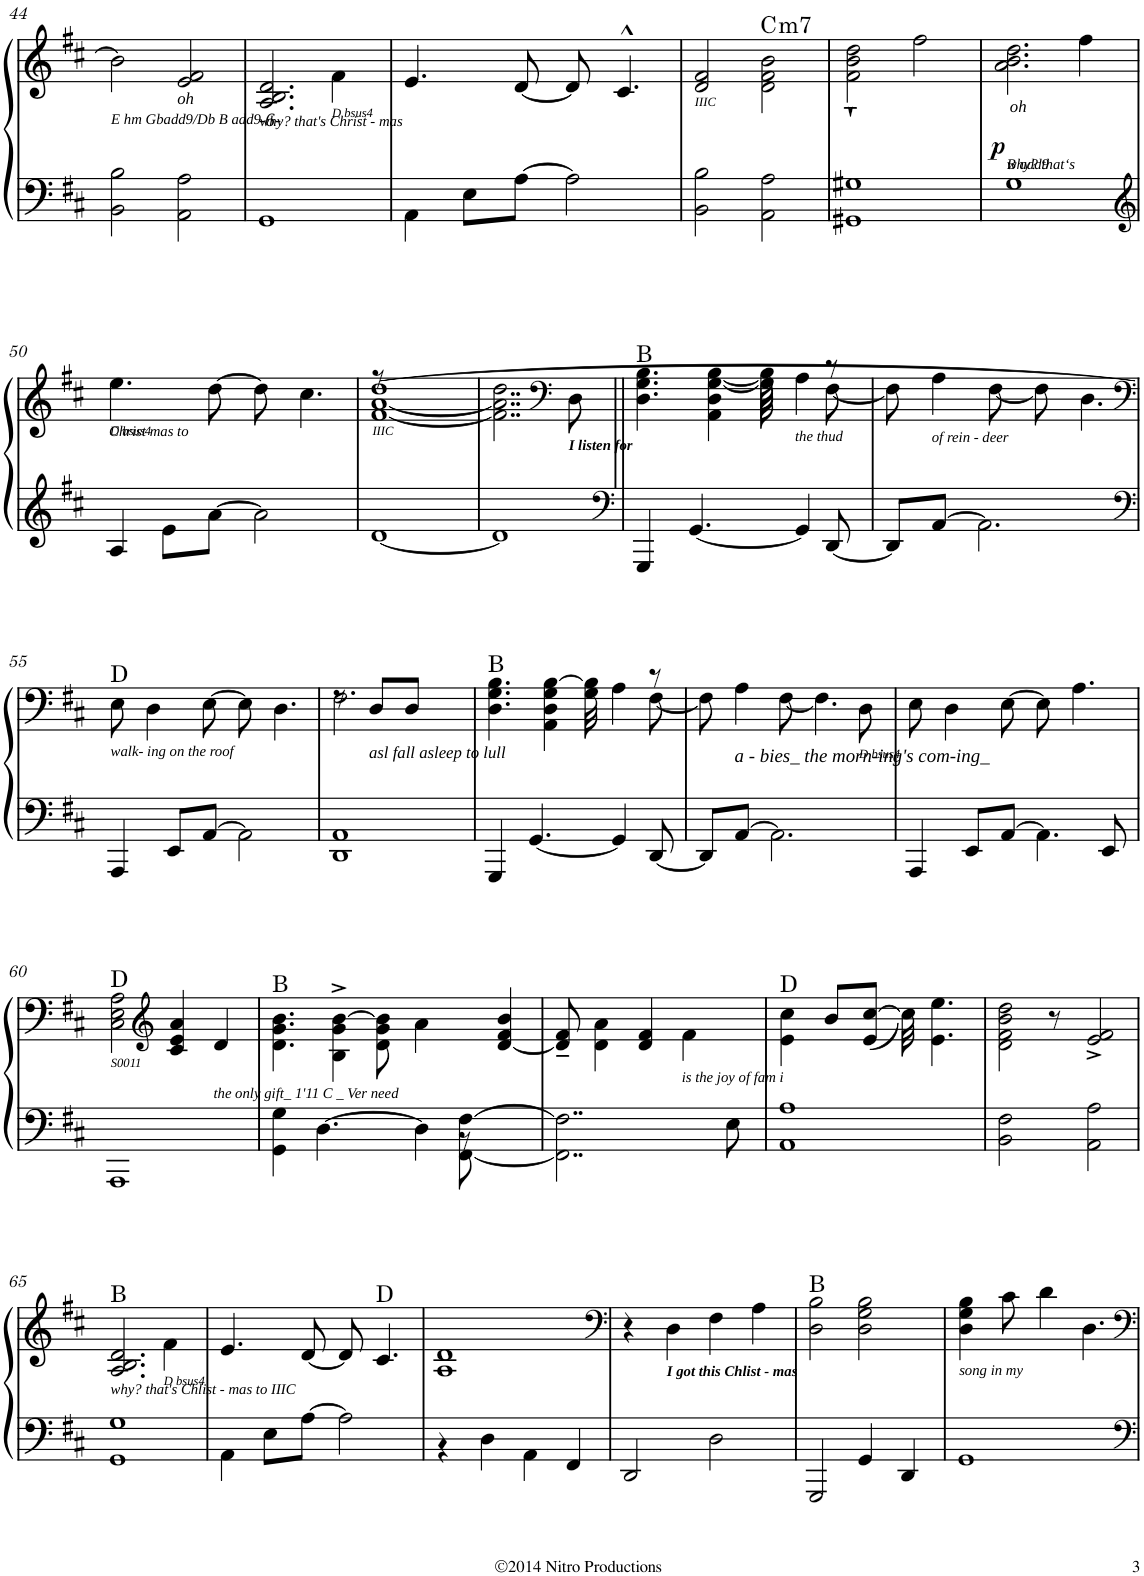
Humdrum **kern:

**kern	**kern	**dynam	**harte
*part1	*part1	*part1	*part1
*staff2	*staff1	*staff1/2	*
!!LO:PB:g=z
*clefF4	*clefG2	*	*
*k[f#c#]	*k[f#c#]	*	*
*M4/4	*M4/4	*	*
*met(c|)	*met(c|)	*	*
=44	=44	=44	=44
!	!LO:TX:b:i:t=E hm Gbadd9/Db B add9	!	!
2BB\ 2B\	2b\]	.	.
!	!LO:TX:b:i:t=oh	!	!
2AA\ 2A\	2e/ 2f#/	.	.
=45	=45	=45	=45
!	!LO:TX:b:i:t=why? that's Christ - mas	!	!
!	!LO:TX:b:i:t=-6-	!	!
1GG	2.A/ 2.B/ 2.d/	.	.
!	!LO:TX:b:i:t=D bsus4	!	!
.	4f#\	.	.
=46	=46	=46	=46
4AA\	4.e/	.	.
8E\L	.	.	.
[8A\J	[8d/	.	.
2A\]	8d/]	.	.
.	4.c#^^/	.	.
=47	=47	=47	=47
!	!LO:TX:b:i:t=IIIC	!	!
2BB\ 2B\	2d/ 2f#/	.	.
!	!	!	!LO:H:kt=m7
2AA\ 2A\	2d\ 2f#\ 2b\	.	C:min7
=48	=48	=48	=48
*^	*	*	*
1GG#X	1G#X	2f#\~` 2b\~` 2dd\~`	.	.
!	!	!LO:TX:b:i:t=oh	!	!
!	!	!	!LO:DY:b	!
.	.	2ff#\	p	.
*v	*v	*	*	*
=49	=49	=49	=49
!	!LO:TX:b:i:t=why? that‘s	!	!
!	!LO:TX:b:i:t=B add9	!	!
1G	2.a\ 2.b\ 2.dd\	.	.
.	4ff#\	.	.
!!LO:LB:g=z
=50	=50	=50	=50
*clefG2	*	*	*
!	!LO:TX:b:i:t=D bsus4	!	!
!	!LO:TX:b:i:t=Christ mas to	!	!
4A/	4.ee\	.	.
8e\L	.	.	.
[8a\J	[8dd\	.	.
2a\]	8dd\]	.	.
.	4.cc#\	.	.
=51	=51	=51	=51
*	*^	*	*
*	*	*^	*	*
!	!LO:TX:b:i:t=IIIC	!	!	!	!
[1d	8r	[1f# [1a	[1dd	.	.
.	2..ryy	.	.	.	.
*	*	*v	*v	*	*
=52	=52	=52	=52	=52
*^	*	*	*	*
1ryy	1d]	1ryy	2..f#\] 2..a\] 2..dd\	.	.
*	*	*clefF4	*	*	*
!	!	!	!LO:TX:b:Bi:t=I listen for	!	!
.	.	.	8D\	.	.
*v	*v	*	*	*	*
=53||	=53||	=53||	=53||	=53||
*clefF4	*	*	*	*
4GGG/	4.D\ 4.G\ 4.B\	4.ryy	.	B:maj
[4.GG/	.	.	.	.
.	[4B\	4AA\ 4D\ [4G\	.	.
32ryy	32B\]	32G\]	.	.
!	!LO:TX:b:i:t=the thud	!	!	!
4GG/]	4A\	4ryy	.	.
[16.DD/	16.r	[16.F#\	.	.
=54	=54	=54	=54	=54
8DD/L]	1ryy	8F#\]	.	.
!	!	!LO:TX:b:i:t=of rein - deer	!	!
32DD/_	.	32F#\_	.	.
[8AA/J	.	4A\	.	.
2.AA\]	.	.	.	.
.	.	[8F#\	.	.
.	.	8F#\]	.	.
.	.	4.D\	.	.
.	32r	.	.	.
*	*v	*v	*	*
!!LO:LB:g=z
=55	=55	=55	=55
*clefF4	*clefF4	*	*
!	!LO:TX:b:i:t=walk- ing on the roof	!	!
4AAA/	8E\	.	D:maj
.	4D\	.	.
8EE/L	.	.	.
[8AA/J	[8E\	.	.
2AA\]	8E\]	.	.
.	4.D\	.	.
=56	=56	=56	=56
*^	*^	*	*
*	*^	*	*	*	*
1AA	2.ryy	1DD	8r	2.F#\	.	.
!	!	!	!LO:TX:b:i:t=asl fall asleep to lull	!	!	!
.	.	.	8D/L	.	.	.
.	.	.	8D/J	.	.	.
.	.	.	2ryy	.	.	.
.	4ryy	.	.	4ryy	.	.
.	.	.	8ryy	.	.	.
*v	*v	*v	*	*	*	*
=57	=57	=57	=57	=57
4GGG/	4.D\ 4.G\ 4.B\	32ryy	.	B:maj
*	*v	*v	*	*
[4.GG/	.	.	.
.	8ryy	.	.
.	4AA\ 4D\ 4G\ [4B\	.	.
32ryy	.	.	.
4GG/]	.	.	.
.	32G\ 32B\]	.	.
.	4A\	.	.
*	*^	*	*
[16.DD/	.	[16.F#\	.	.
8ryy	.	8ryy	.	.
.	16.r	.	.	.
=58	=58	=58	=58	=58
*	*	*^	*	*
8DD/L]	1ryy	8F#\]	2..ryy	.	.
!	!	!LO:TX:b:i:t=a - bies_ the morn-ing's com-ing_	!	!	!
32DD/_	.	32F#\_	.	.	.
[8AA/J	.	4A\	.	.	.
2.AA\]	.	.	.	.	.
.	.	[8F#\	.	.	.
.	.	4.F#\]	.	.	.
!	!	!	!LO:TX:b:i:t=D bsus4	!	!
.	.	.	8ryy	.	.
.	.	8D\	.	.	.
.	32r	.	32ryy	.	.
*	*v	*v	*v	*	*
=59	=59	=59	=59
4AAA/	8E\	.	.
.	4D\	.	.
8EE/L	.	.	.
[8AA/J	[8E\	.	.
4.AA\]	8E\]	.	.
.	4.A\	.	.
8EE/	.	.	.
!!LO:LB:g=z
=60	=60	=60	=60
!	!LO:TX:b:i:t=S0011	!	!
1AAA	2C#\ 2E\ 2A\	.	D:maj
*	*clefG2	*	*
.	4c#/ 4e/ 4a/	.	.
!	!LO:TX:b:i:t=the only gift_ 1'11 C _ Ver need	!	!
.	4d/	.	.
=61	=61	=61	=61
*	*^	*	*
4GG\ 4G\	4.d\ 4.g\ 4.b\	1ryy	.	B:maj
[4.D\	.	.	.	.
.	4B\^ 4g\^ [4b\^	.	.	.
8ryy	8d\ 8g\ 8b\]	.	.	.
4D\]	4a\	.	.	.
[8FF#\ [8F#\	8ryy	8r	.	.
4ryy	[4d/ 4f#/ 4b/	4ryy	.	.
*	*v	*v	*	*
=62	=62	=62	=62
*^	*	*	*
2..ryy	2..FF#\] 2..F#\]	8d/]~ 8f#/~	.	.
.	.	4d\ 4a\	.	.
.	.	4d/ 4f#/	.	.
!	!	!LO:TX:b:i:t=is the joy of fam i	!	!
.	.	4f#\	.	.
8E\	8ryy	8ryy	.	.
=63	=63	=63	=63	=63
1AA	1A	4e\ 4cc#\	.	D:maj
.	.	8b/L	.	.
.	.	(<8e/ [8cc#/J	.	.
.	.	32cc#\])	.	.
.	.	4.e\ 4.ee\	.	.
.	.	16.ryy	.	.
*v	*v	*	*	*
=64	=64	=64	=64
2BB\ 2F#\	2d\ 2f#\ 2b\ 2dd\	.	.
8ryy	8r	.	.
[4.AA\ [4.A\	[4.e/^ [4.f#/^	.	.
!!LO:LB:g=z
=65	=65	=65	=65
*^	*	*	*
!	!	!LO:TX:b:i:t=why? that's Chlist - mas to IIIC	!	!
1GG	1G	2.A/ 2.B/ 2.d/	.	B:maj
!	!	!LO:TX:b:i:t=D bsus4	!	!
.	.	8e/] 8f#/]	.	.
.	.	4f#\	.	.
8AA\] 8A\]	8ryy	.	.	.
*v	*v	*	*	*
=66	=66	=66	=66
4AA\	4.e/	.	.
8E\L	.	.	.
[8A\J	[8d/	.	.
2A\]	8d/]	.	.
.	4.c#/	.	D:maj
=67	=67	=67	=67
*	*^	*	*
*	*	*^	*	*
4ryy	1d	4r	1A	.	.
4D\	.	2.ryy	.	.	.
4AA\	.	.	.	.	.
4FF#/	.	.	.	.	.
*	*v	*v	*v	*	*
=68	=68	=68	=68
*	*clefF4	*	*
2DD/	4r	.	.
!	!LO:TX:b:Bi:t=I got this Chlist - mas	!	!
.	4D\	.	.
2D\	4F#\	.	.
.	4A\	.	.
=69	=69	=69	=69
2GGG/	2D\ 2B\	.	B:maj
4GG/	2D\ 2G\ 2B\	.	.
4DD/	.	.	.
=70	=70	=70	=70
!	!LO:TX:b:i:t=song in my	!	!
1GG	4D\ 4G\ 4B\	.	.
.	8c#\	.	.
.	4d\	.	.
.	4.D\	.	.
=	=	=	=
*-	*-	*-	*-
